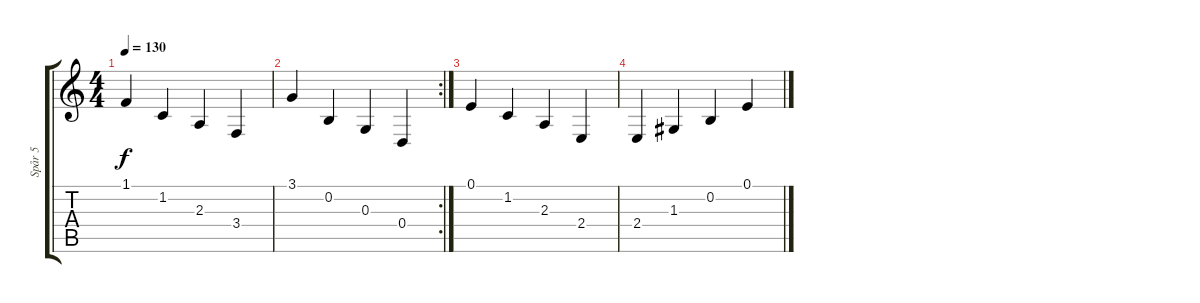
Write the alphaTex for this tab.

\track ("Spår 5" "Spår 5") {instrument lead8bassandlead}
\staff {score tabs}
\tuning (E4 B3 G3 D3 A2 E2) {hide}
\ts (4 4)
\tempo 130
\clef g2
\ks c
1.1.4{dy f} 1.2.4 2.3.4 3.4.4 |
\rc 2
3.1.4 0.2.4 0.3.4 0.4.4 |
0.1.4 1.2.4 2.3.4 2.4.4 |
2.4.4 1.3.4 0.2.4 0.1.4
